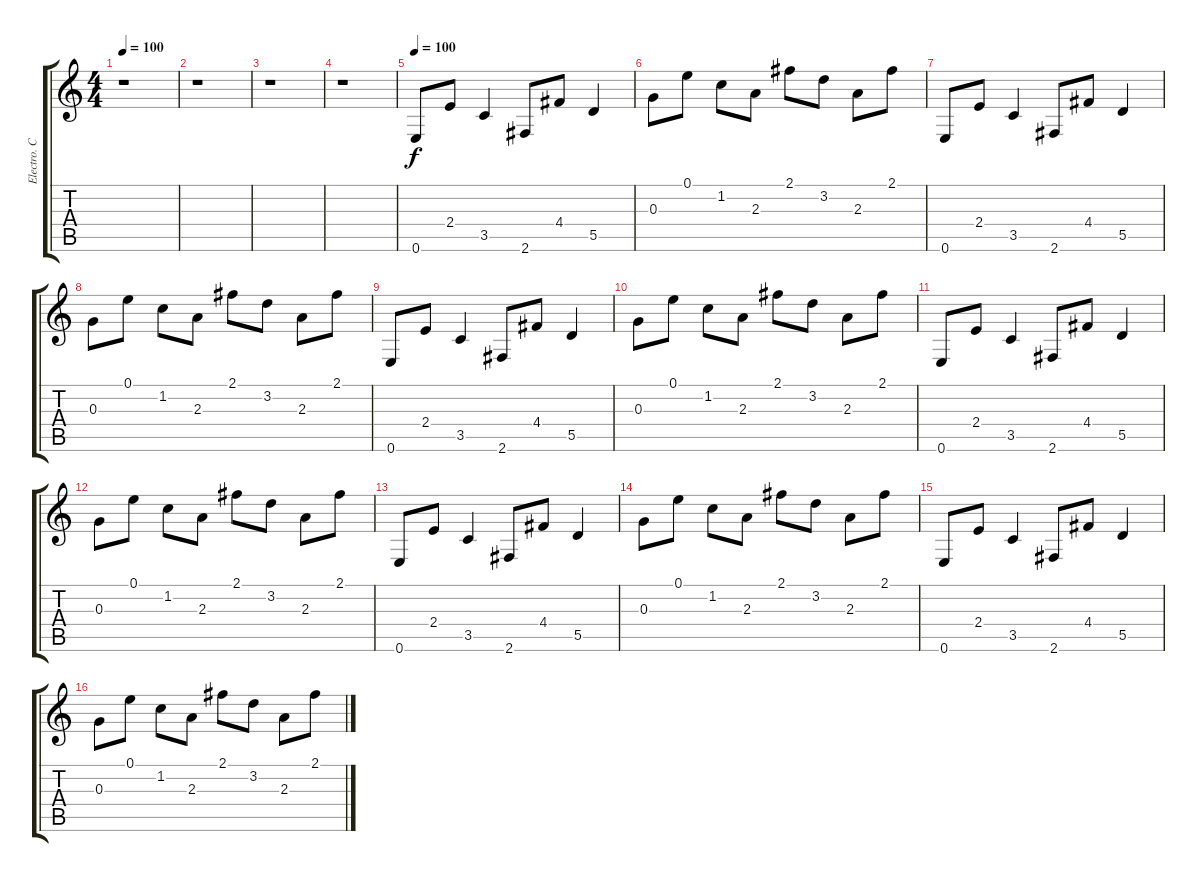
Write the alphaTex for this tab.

\track ("Electro. Clair" "Electro. C") {instrument electricguitarclean}
\staff {score tabs}
\tuning (E4 B3 G3 D3 A2 E2) {hide}
\ts (4 4)
\tempo 100
\clef g2
\ks c
r.1{dy f instrument electricguitarclean} |
r.1 |
r.1 |
r.1 |
\tempo 100
0.6.8 2.4.8 3.5.4 2.6.8 4.4.8 5.5.4 |
0.3.8 0.1.8 1.2.8 2.3.8 2.1.8 3.2.8 2.3.8 2.1.8 |
0.6.8 2.4.8 3.5.4 2.6.8 4.4.8 5.5.4 |
0.3.8 0.1.8 1.2.8 2.3.8 2.1.8 3.2.8 2.3.8 2.1.8 |
0.6.8 2.4.8 3.5.4 2.6.8 4.4.8 5.5.4 |
0.3.8 0.1.8 1.2.8 2.3.8 2.1.8 3.2.8 2.3.8 2.1.8 |
0.6.8 2.4.8 3.5.4 2.6.8 4.4.8 5.5.4 |
0.3.8 0.1.8 1.2.8 2.3.8 2.1.8 3.2.8 2.3.8 2.1.8 |
0.6.8 2.4.8 3.5.4 2.6.8 4.4.8 5.5.4 |
0.3.8 0.1.8 1.2.8 2.3.8 2.1.8 3.2.8 2.3.8 2.1.8 |
0.6.8 2.4.8 3.5.4 2.6.8 4.4.8 5.5.4 |
0.3.8 0.1.8 1.2.8 2.3.8 2.1.8 3.2.8 2.3.8 2.1.8
